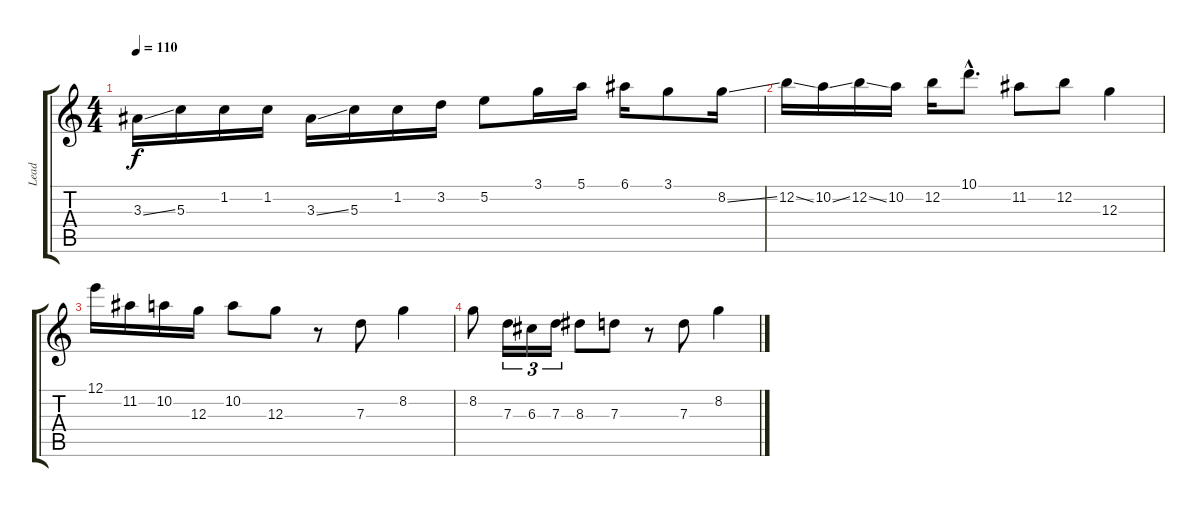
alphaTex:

\track ("Lead" "Lead") {instrument electricguitarjazz}
\staff {score tabs}
\tuning (E4 B3 G3 D3 A2 E2) {hide}
\ts (4 4)
\tempo 110
\clef g2
\ks c
3.3{ss}.16{dy f} 5.3.16 1.2.16 1.2.16 3.3{ss}.16 5.3.16 1.2.16 3.2.16 5.2.8 3.1.16 5.1.16 6.1.16 3.1.8 8.2{ss}.16 |
12.2{ss}.16 10.2{ss}.16 12.2{ss}.16 10.2.16 12.2.16 10.1{hac}.8{d} 11.2.8 12.2.8 12.3.4 |
12.1.16 11.2.16 10.2.16 12.3.16 10.2.8 12.3.8 r.8 7.3.8 8.2.4 |
8.2.8 7.3.16{tu (3 2)} 6.3.16{tu (3 2)} 7.3.16{tu (3 2)} 8.3.8 7.3.8 r.8 7.3.8 8.2.4
